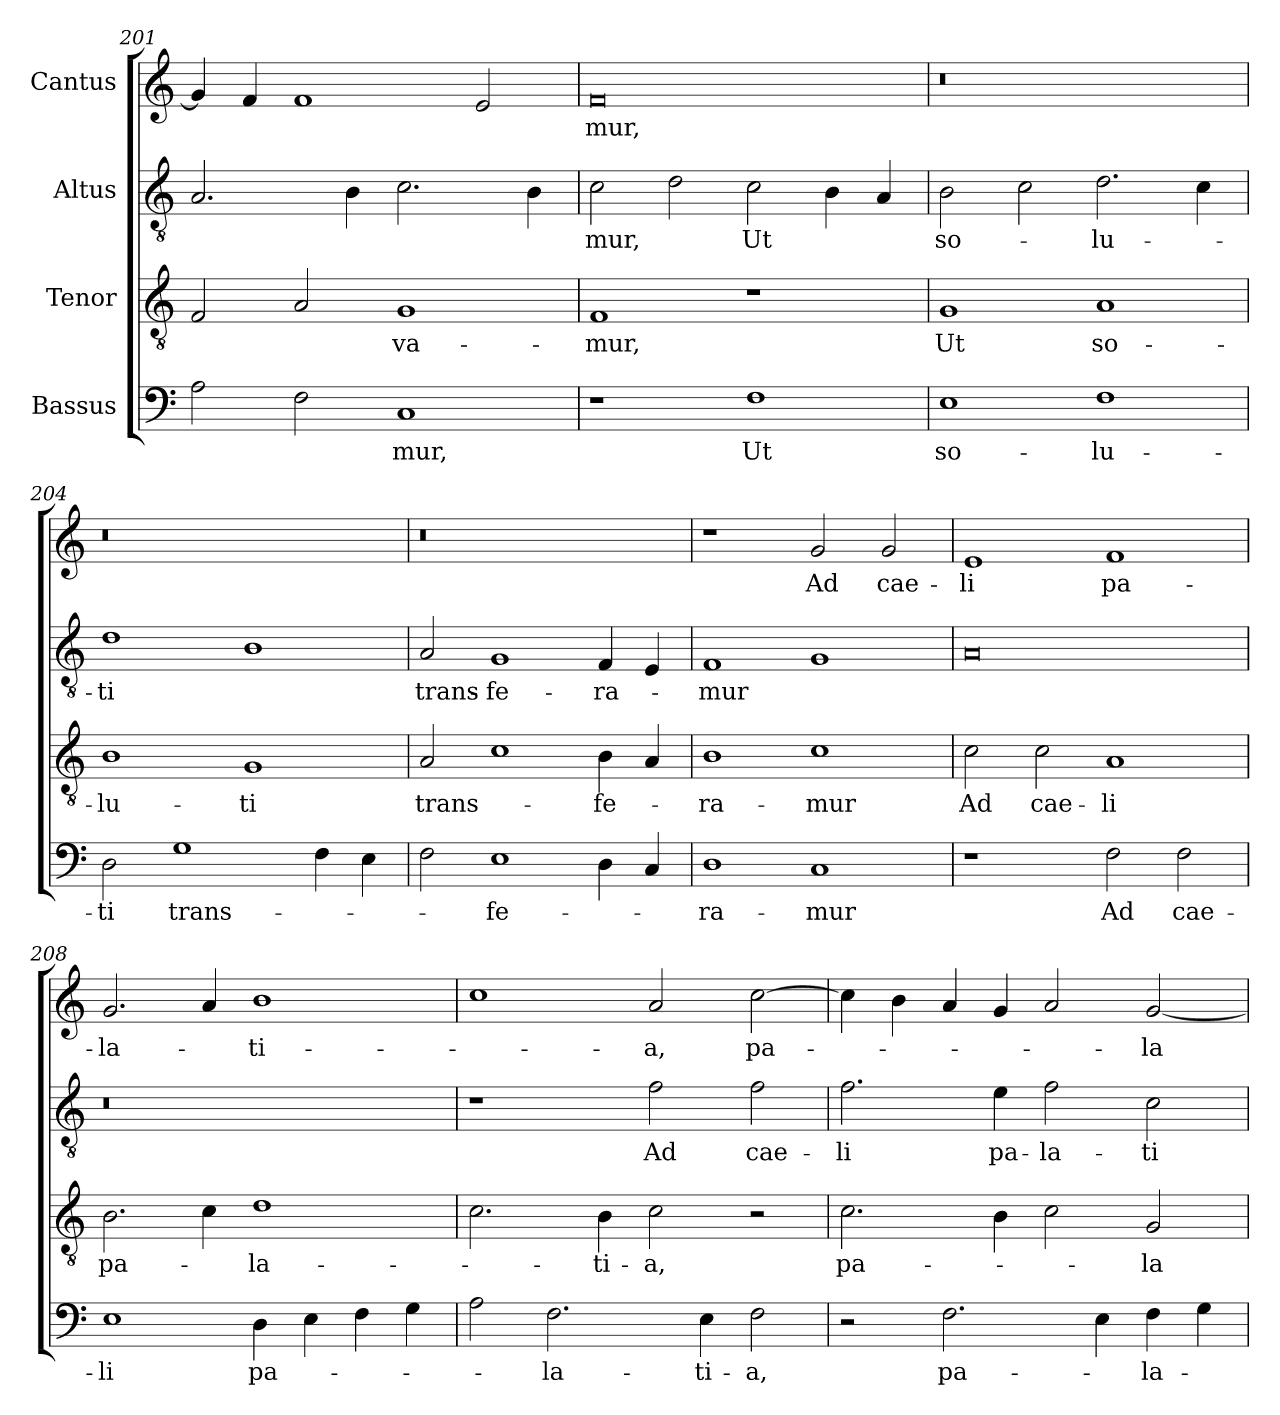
**kern	**text	**kern	**text	**kern	**text	**kern	**text
*part4	*part4	*part3	*part3	*part2	*part2	*part1	*part1
*staff4	*staff4	*staff3	*staff3	*staff2	*staff2	*staff1	*staff1
*I"Bassus	*	*I"Tenor	*	*I"Altus	*	*I"Cantus	*
*clefF4	*	*clefGv2	*	*clefGv2	*	*clefG2	*
*k[]	*	*k[]	*	*k[]	*	*k[]	*
*C:	*	*C:	*	*C:	*	*C:	*
=201	=201	=201	=201	=201	=201	=201	=201
2A\	.	2F/	.	2.A/	.	4g/]	.
.	.	.	.	.	.	4f/	.
2F\	.	2A/	.	.	.	1f/	.
.	.	.	.	4B\	.	.	.
1C/	-mur,	1G/	-va-	2.c\	.	.	.
.	.	.	.	.	.	2e/	.
.	.	.	.	4B\	.	.	.
=202	=202	=202	=202	=202	=202	=202	=202
1r	.	1F/	-mur,	2c\	-mur,	0f/	-mur,
.	.	.	.	2d\	.	.	.
1F\	Ut	1r	.	2c\	Ut	.	.
.	.	.	.	4B\	.	.	.
.	.	.	.	4A/	.	.	.
=203	=203	=203	=203	=203	=203	=203	=203
1E\	so-	1G/	Ut	2B\	so-	0r	.
.	.	.	.	2c\	.	.	.
1F\	-lu-	1A/	so-	2.d\	-lu-	.	.
.	.	.	.	4c\	.	.	.
!!LO:PB:g=z
=204	=204	=204	=204	=204	=204	=204	=204
2D\	-ti	1B\	-lu-	1d\	-ti	0r	.
1G\	trans-	.	.	.	.	.	.
.	.	1G/	-ti	1B\	.	.	.
4F\	.	.	.	.	.	.	.
4E\	.	.	.	.	.	.	.
=205	=205	=205	=205	=205	=205	=205	=205
2F\	.	2A/	trans-	2A/	trans-	0r	.
1E\	-fe-	1c\	.	1G/	-fe-	.	.
4D\	.	4B\	-fe-	4F/	-ra-	.	.
4C/	.	4A/	.	4E/	.	.	.
=206	=206	=206	=206	=206	=206	=206	=206
1D\	-ra-	1B\	-ra-	1F/	-mur	1r	.
1C/	-mur	1c\	-mur	1G/	.	2g/	Ad
.	.	.	.	.	.	2g/	cae-
=207	=207	=207	=207	=207	=207	=207	=207
1r	.	2c\	Ad	0A/	.	1e/	-li
.	.	2c\	cae-	.	.	.	.
2F\	Ad	1A/	-li	.	.	1f/	pa-
2F\	cae-	.	.	.	.	.	.
=208	=208	=208	=208	=208	=208	=208	=208
1E\	-li	2.B\	pa-	0r	.	2.g/	-la-
.	.	4c\	.	.	.	4a/	.
4D\	pa-	1d\	-la-	.	.	1b\	-ti-
4E\	.	.	.	.	.	.	.
4F\	.	.	.	.	.	.	.
4G\	.	.	.	.	.	.	.
!!LO:LB:g=z
=209	=209	=209	=209	=209	=209	=209	=209
2A\	.	2.c\	.	1r	.	1cc\	.
2.F\	-la-	.	.	.	.	.	.
.	.	4B\	-ti-	.	.	.	.
.	.	2c\	-a,	2f\	Ad	2a/	-a,
4E\	-ti-	.	.	.	.	.	.
!	!	!	!	!	!	!	!LO:LY:i
2F\	-a,	2r	.	2f\	cae-	[2cc\	pa-
=210	=210	=210	=210	=210	=210	=210	=210
!	!	!	!LO:LY:i	!	!	!	!
2r	.	2.c\	pa-	2.f\	-li	4cc\]	.
.	.	.	.	.	.	4b\	.
!	!LO:LY:i	!	!	!	!	!	!
2.F\	pa-	.	.	.	.	4a/	.
.	.	4B\	.	4e\	pa-	4g/	.
.	.	2c\	.	2f\	-la-	2a/	.
4E\	.	.	.	.	.	.	.
!	!LO:LY:i	!	!LO:LY:i	!	!	!	!LO:LY:i
4F\	-la-	2G/	-la-	2c\	-ti-	[2g/	-la-
4G\	.	.	.	.	.	.	.
=	=	=	=	=	=	=	=
*-	*-	*-	*-	*-	*-	*-	*-
